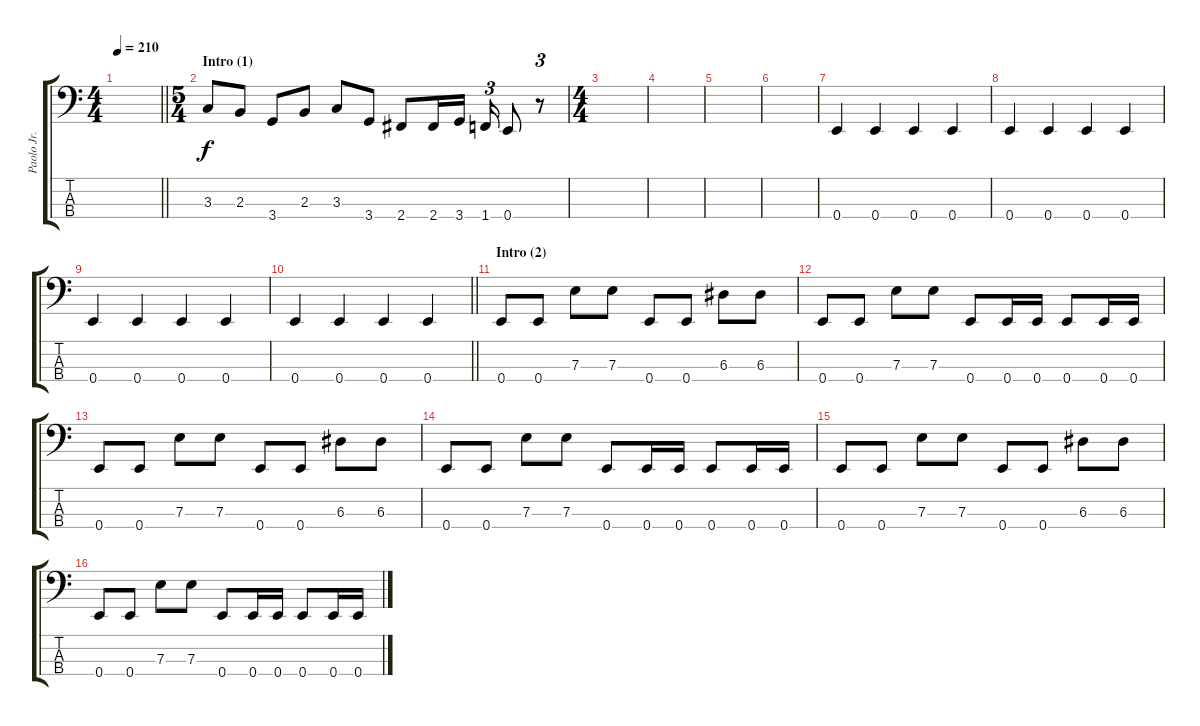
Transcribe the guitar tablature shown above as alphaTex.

\track ("Paolo Jr." "Paolo Jr.") {instrument electricbasspick}
\staff {score tabs}
\tuning (G2 D2 A1 E1) {hide}
\ts (4 4)
\tempo 210
\clef f4
\barLineRight lightlight
\ks c
|
\ts (5 4)
\section ("" "Intro (1)")
3.3.8 2.3.8 3.4.8 2.3.8 3.3.8 3.4.8 2.4.8 2.4.16 3.4.16 1.4.16{tu (3 2)} 0.4.8 r.8{tu (3 2)} |
\ts (4 4)
|
|
|
|
0.4.4 0.4.4 0.4.4 0.4.4 |
0.4.4 0.4.4 0.4.4 0.4.4 |
0.4.4 0.4.4 0.4.4 0.4.4 |
\barLineRight lightlight
0.4.4 0.4.4 0.4.4 0.4.4 |
\section ("" "Intro (2)")
0.4.8 0.4.8 7.3.8 7.3.8 0.4.8 0.4.8 6.3.8 6.3.8 |
0.4.8 0.4.8 7.3.8 7.3.8 0.4.8 0.4.16 0.4.16 0.4.8 0.4.16 0.4.16 |
0.4.8 0.4.8 7.3.8 7.3.8 0.4.8 0.4.8 6.3.8 6.3.8 |
0.4.8 0.4.8 7.3.8 7.3.8 0.4.8 0.4.16 0.4.16 0.4.8 0.4.16 0.4.16 |
0.4.8 0.4.8 7.3.8 7.3.8 0.4.8 0.4.8 6.3.8 6.3.8 |
0.4.8 0.4.8 7.3.8 7.3.8 0.4.8 0.4.16 0.4.16 0.4.8 0.4.16 0.4.16
